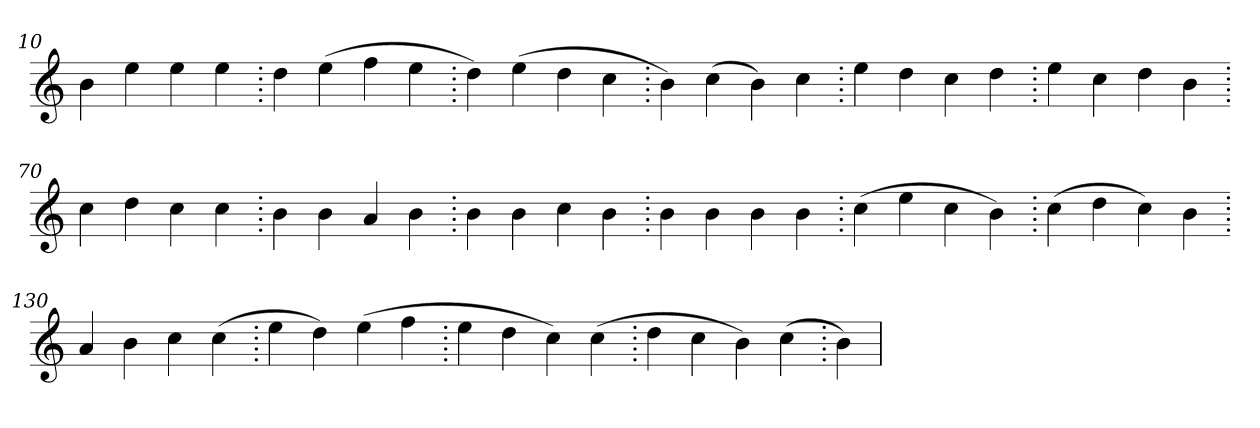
**kern
*part1
*staff1
*clefG2
=10.
4b
4ee
4ee
4ee
=20.
4dd
(>4ee
4ff
4ee
=30.
4dd)
(>4ee
4dd
4cc
=40.
4b)
(>4cc
4b)
4cc
=50.
4ee
4dd
4cc
4dd
=60.
4ee
4cc
4dd
4b
=70.
4cc
4dd
4cc
4cc
=80.
4b
4b
4a
4b
=90.
4b
4b
4cc
4b
=100.
4b
4b
4b
4b
=110.
(>4cc
4ee
4cc
4b)
=120.
(>4cc
4dd
4cc)
4b
=130.
4a
4b
4cc
(>4cc
=140.
4ee
4dd)
(>4ee
4ff
=150.
4ee
4dd
4cc)
(>4cc
=160.
4dd
4cc
4b)
(>4cc
=170.
4b)
=
*-
